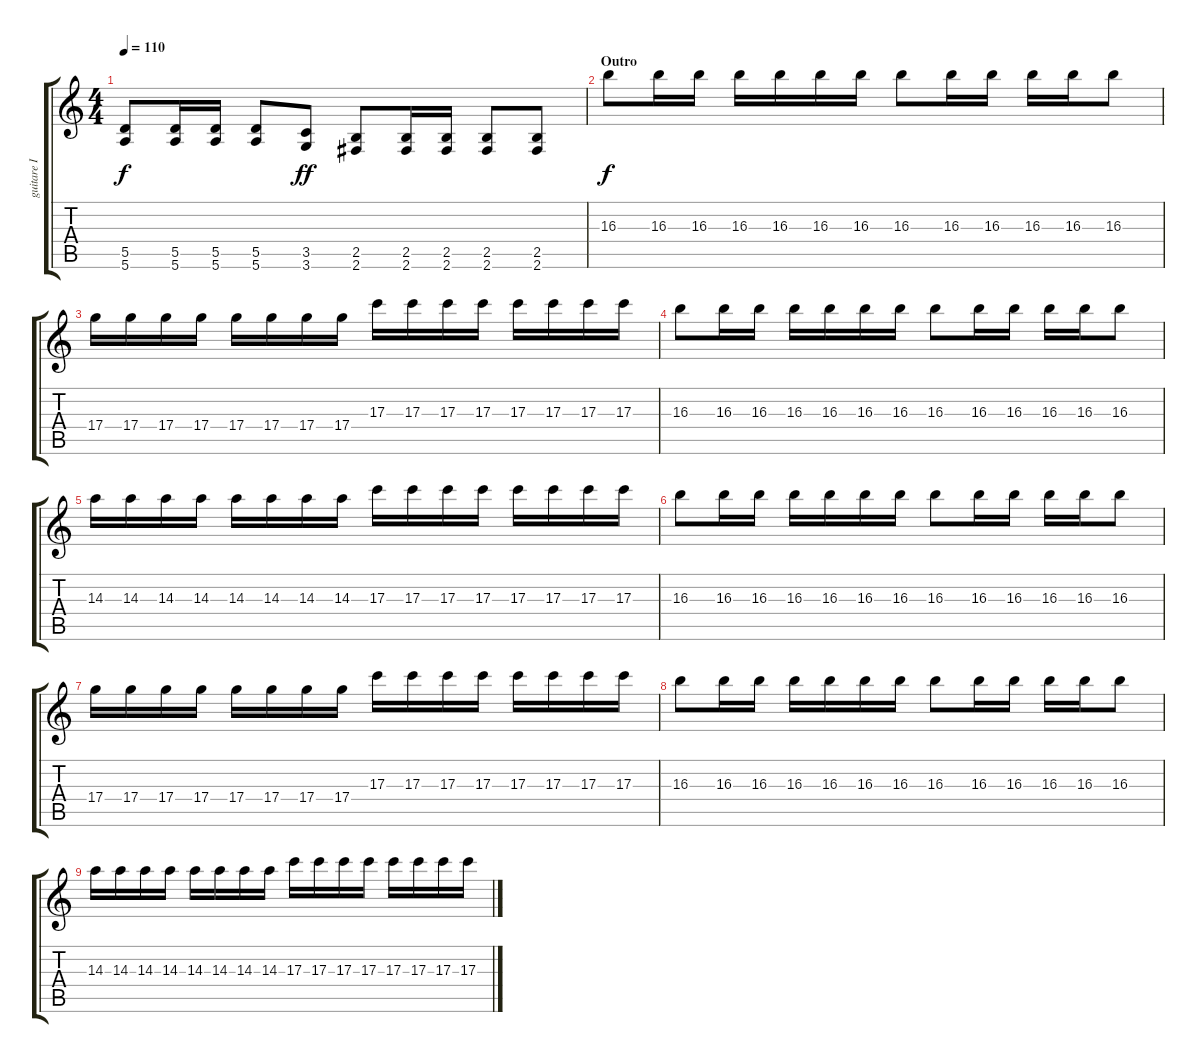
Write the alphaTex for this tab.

\track ("guitare I" "guitare I") {instrument distortionguitar}
\staff {score tabs}
\tuning (E4 B3 G3 D3 A2 E2) {hide}
\ts (4 4)
\tempo 110
\clef g2
\ks c
(5.5 5.6).8{dy f} (5.5 5.6).16 (5.5 5.6).16 (5.5 5.6).8 (3.5 3.6).8{dy ff} (2.5 2.6).8 (2.5 2.6).16 (2.5 2.6).16 (2.5 2.6).8 (2.5 2.6).8 |
\section ("" "Outro")
16.3.8{dy f} 16.3.16 16.3.16 16.3.16 16.3.16 16.3.16 16.3.16 16.3.8 16.3.16 16.3.16 16.3.16 16.3.16 16.3.8 |
17.4.16 17.4.16 17.4.16 17.4.16 17.4.16 17.4.16 17.4.16 17.4.16 17.3.16 17.3.16 17.3.16 17.3.16 17.3.16 17.3.16 17.3.16 17.3.16 |
16.3.8 16.3.16 16.3.16 16.3.16 16.3.16 16.3.16 16.3.16 16.3.8 16.3.16 16.3.16 16.3.16 16.3.16 16.3.8 |
14.3.16 14.3.16 14.3.16 14.3.16 14.3.16 14.3.16 14.3.16 14.3.16 17.3.16 17.3.16 17.3.16 17.3.16 17.3.16 17.3.16 17.3.16 17.3.16 |
16.3.8{volume 8} 16.3.16 16.3.16 16.3.16 16.3.16 16.3.16 16.3.16 16.3.8 16.3.16 16.3.16 16.3.16 16.3.16 16.3.8 |
17.4.16 17.4.16 17.4.16 17.4.16 17.4.16 17.4.16 17.4.16 17.4.16 17.3.16 17.3.16 17.3.16 17.3.16 17.3.16 17.3.16 17.3.16 17.3.16 |
16.3.8{volume 0} 16.3.16 16.3.16 16.3.16 16.3.16 16.3.16 16.3.16 16.3.8 16.3.16 16.3.16 16.3.16 16.3.16 16.3.8 |
14.3.16 14.3.16 14.3.16 14.3.16 14.3.16 14.3.16 14.3.16 14.3.16 17.3.16 17.3.16 17.3.16 17.3.16 17.3.16 17.3.16 17.3.16 17.3.16
